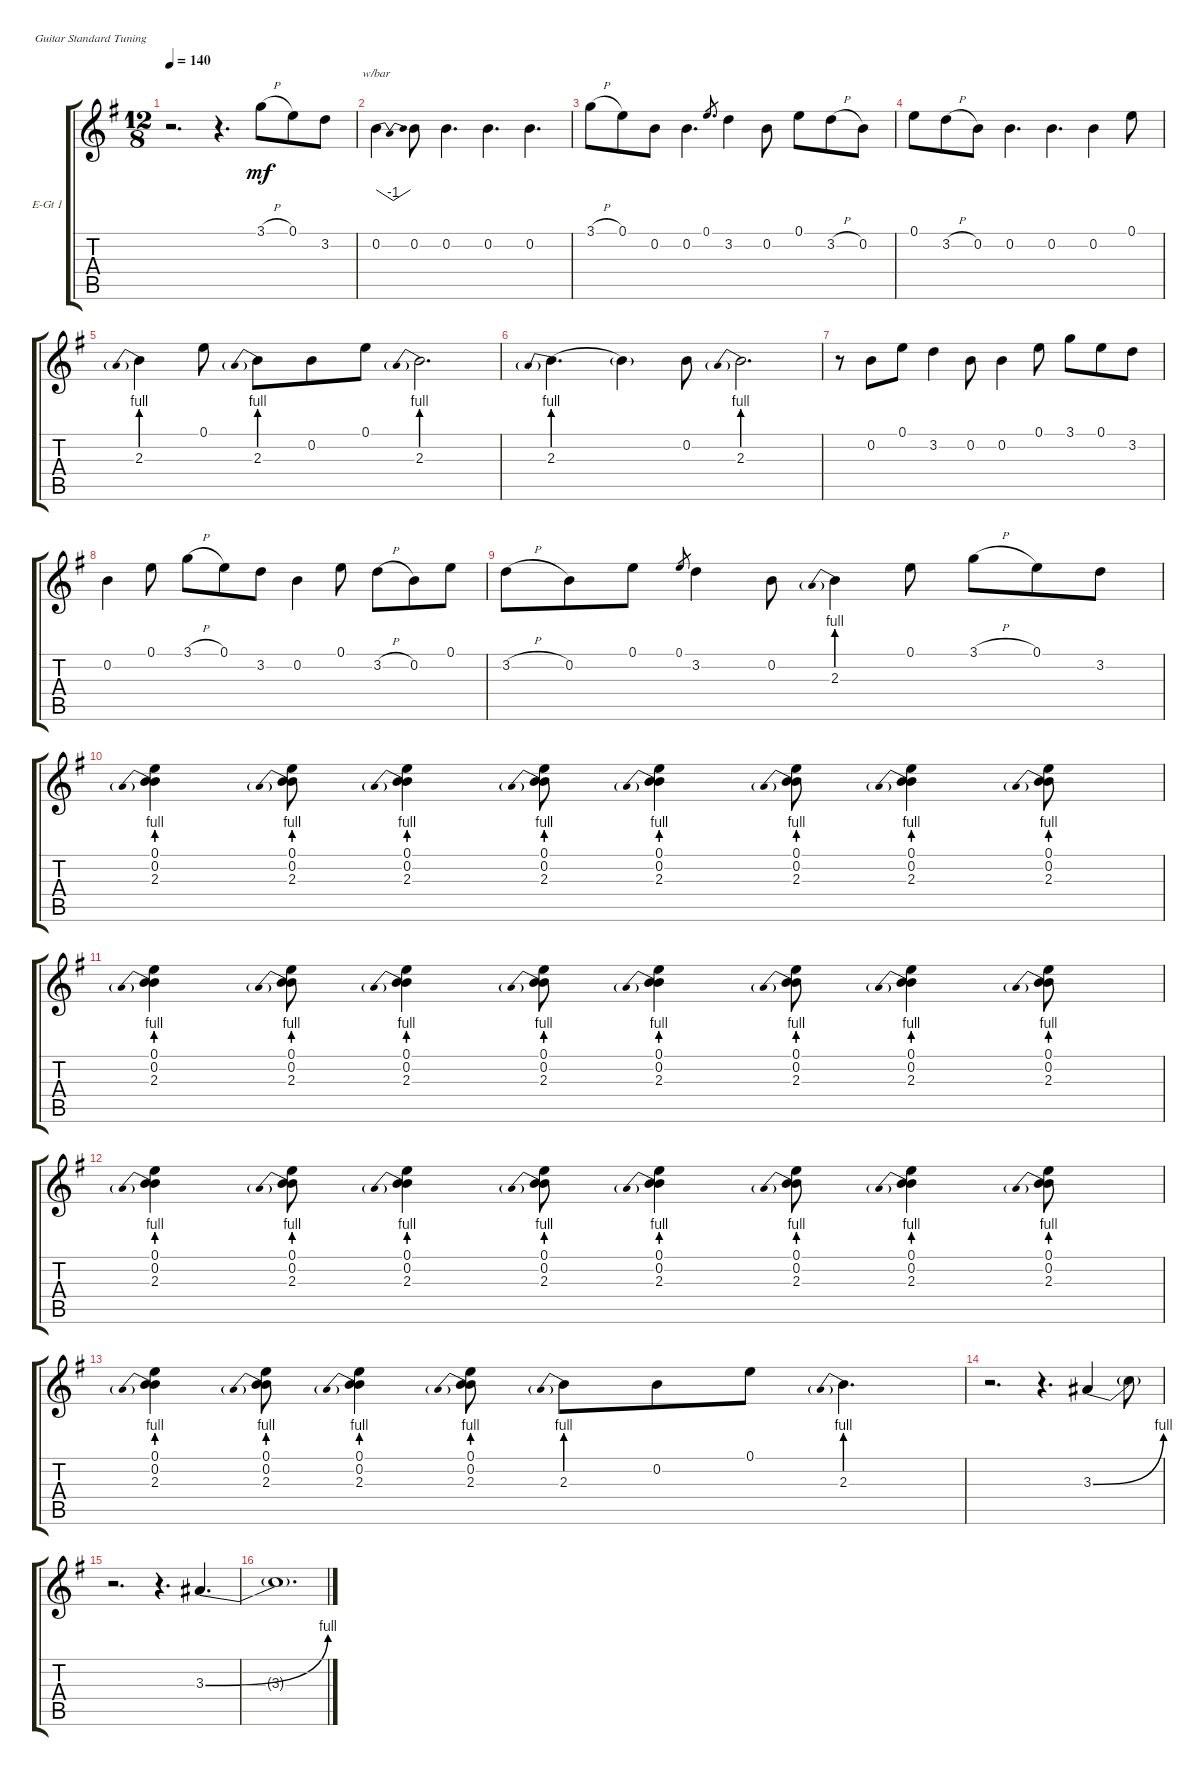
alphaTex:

\defaultSystemsLayout 4
\bracketExtendMode groupsimilarinstruments
\firstSystemTrackNameOrientation horizontal
\otherSystemsTrackNameOrientation horizontal
\track ("Electric Guitar 1" "E-Gt 1") {instrument electricguitarclean}
\staff {score tabs}
\tuning (E4 B3 G3 D3 A2 E2)
\ts (12 8)
\tempo 140
\clef g2
\ks g
r.2{d dy mf} r.4{d} 3.1{h}.8 0.1.8 3.2.8 |
0.2.4{tbe (dip default 0 0 15 -4 30 0)} 0.2.8 0.2.4{d} 0.2.4{d} 0.2.4{d} |
3.1{h}.8 0.1.8 0.2.8 0.2.4{d} 0.1.8{d gr} 3.2.4 0.2.8 0.1.8 3.2{h}.8 0.2.8 |
0.1.8 3.2{h}.8 0.2.8 0.2.4{d} 0.2.4{d} 0.2.4 0.1.8 |
2.3{be (prebend 0 4 60 4)}.4 0.1.8 2.3{be (prebend 0 4 60 4)}.8 0.2.8 0.1.8 2.3{be (prebend 0 4 60 4)}.2{d} |
2.3{be (prebend 0 4 60 4)}.4{d} 2.3{t}.4 0.2.8 2.3{be (prebend 0 4 60 4)}.2{d} |
r.8 0.2.8 0.1.8 3.2.4 0.2.8 0.2.4 0.1.8 3.1.8 0.1.8 3.2.8 |
0.2.4 0.1.8 3.1{h}.8 0.1.8 3.2.8 0.2.4 0.1.8 3.2{h}.8 0.2.8 0.1.8 |
3.2{h}.8 0.2.8 0.1.8 0.1.8{gr} 3.2.4 0.2.8 2.3{be (prebend 0 4 60 4)}.4 0.1.8 3.1{h}.8 0.1.8 3.2.8 |
(2.3{be (prebend 0 4 60 4)} 0.2 0.1).4 (2.3{be (prebend 0 4 60 4)} 0.2 0.1).8 (2.3{be (prebend 0 4 60 4)} 0.2 0.1).4 (2.3{be (prebend 0 4 60 4)} 0.2 0.1).8 (2.3{be (prebend 0 4 60 4)} 0.2 0.1).4 (2.3{be (prebend 0 4 60 4)} 0.2 0.1).8 (2.3{be (prebend 0 4 60 4)} 0.2 0.1).4 (2.3{be (prebend 0 4 60 4)} 0.2 0.1).8 |
(2.3{be (prebend 0 4 60 4)} 0.2 0.1).4 (2.3{be (prebend 0 4 60 4)} 0.2 0.1).8 (2.3{be (prebend 0 4 60 4)} 0.2 0.1).4 (2.3{be (prebend 0 4 60 4)} 0.2 0.1).8 (2.3{be (prebend 0 4 60 4)} 0.2 0.1).4 (2.3{be (prebend 0 4 60 4)} 0.2 0.1).8 (2.3{be (prebend 0 4 60 4)} 0.2 0.1).4 (2.3{be (prebend 0 4 60 4)} 0.2 0.1).8 |
(2.3{be (prebend 0 4 60 4)} 0.2 0.1).4 (2.3{be (prebend 0 4 60 4)} 0.2 0.1).8 (2.3{be (prebend 0 4 60 4)} 0.2 0.1).4 (2.3{be (prebend 0 4 60 4)} 0.2 0.1).8 (2.3{be (prebend 0 4 60 4)} 0.2 0.1).4 (2.3{be (prebend 0 4 60 4)} 0.2 0.1).8 (2.3{be (prebend 0 4 60 4)} 0.2 0.1).4 (2.3{be (prebend 0 4 60 4)} 0.2 0.1).8 |
(2.3{be (prebend 0 4 60 4)} 0.2 0.1).4 (2.3{be (prebend 0 4 60 4)} 0.2 0.1).8 (2.3{be (prebend 0 4 60 4)} 0.2 0.1).4 (2.3{be (prebend 0 4 60 4)} 0.2 0.1).8 2.3{be (prebend 0 4 60 4)}.8 0.2.8 0.1.8 2.3{be (prebend 0 4 60 4)}.4{d} |
r.2{d} r.4{d} 3.3{be (bend 0 0 40.8 4)}.4 3.3{t}.8 |
r.2{d} r.4{d} 3.3{be (bend 0 0 15 4)}.4{d} |
3.3{t}.1{d}
